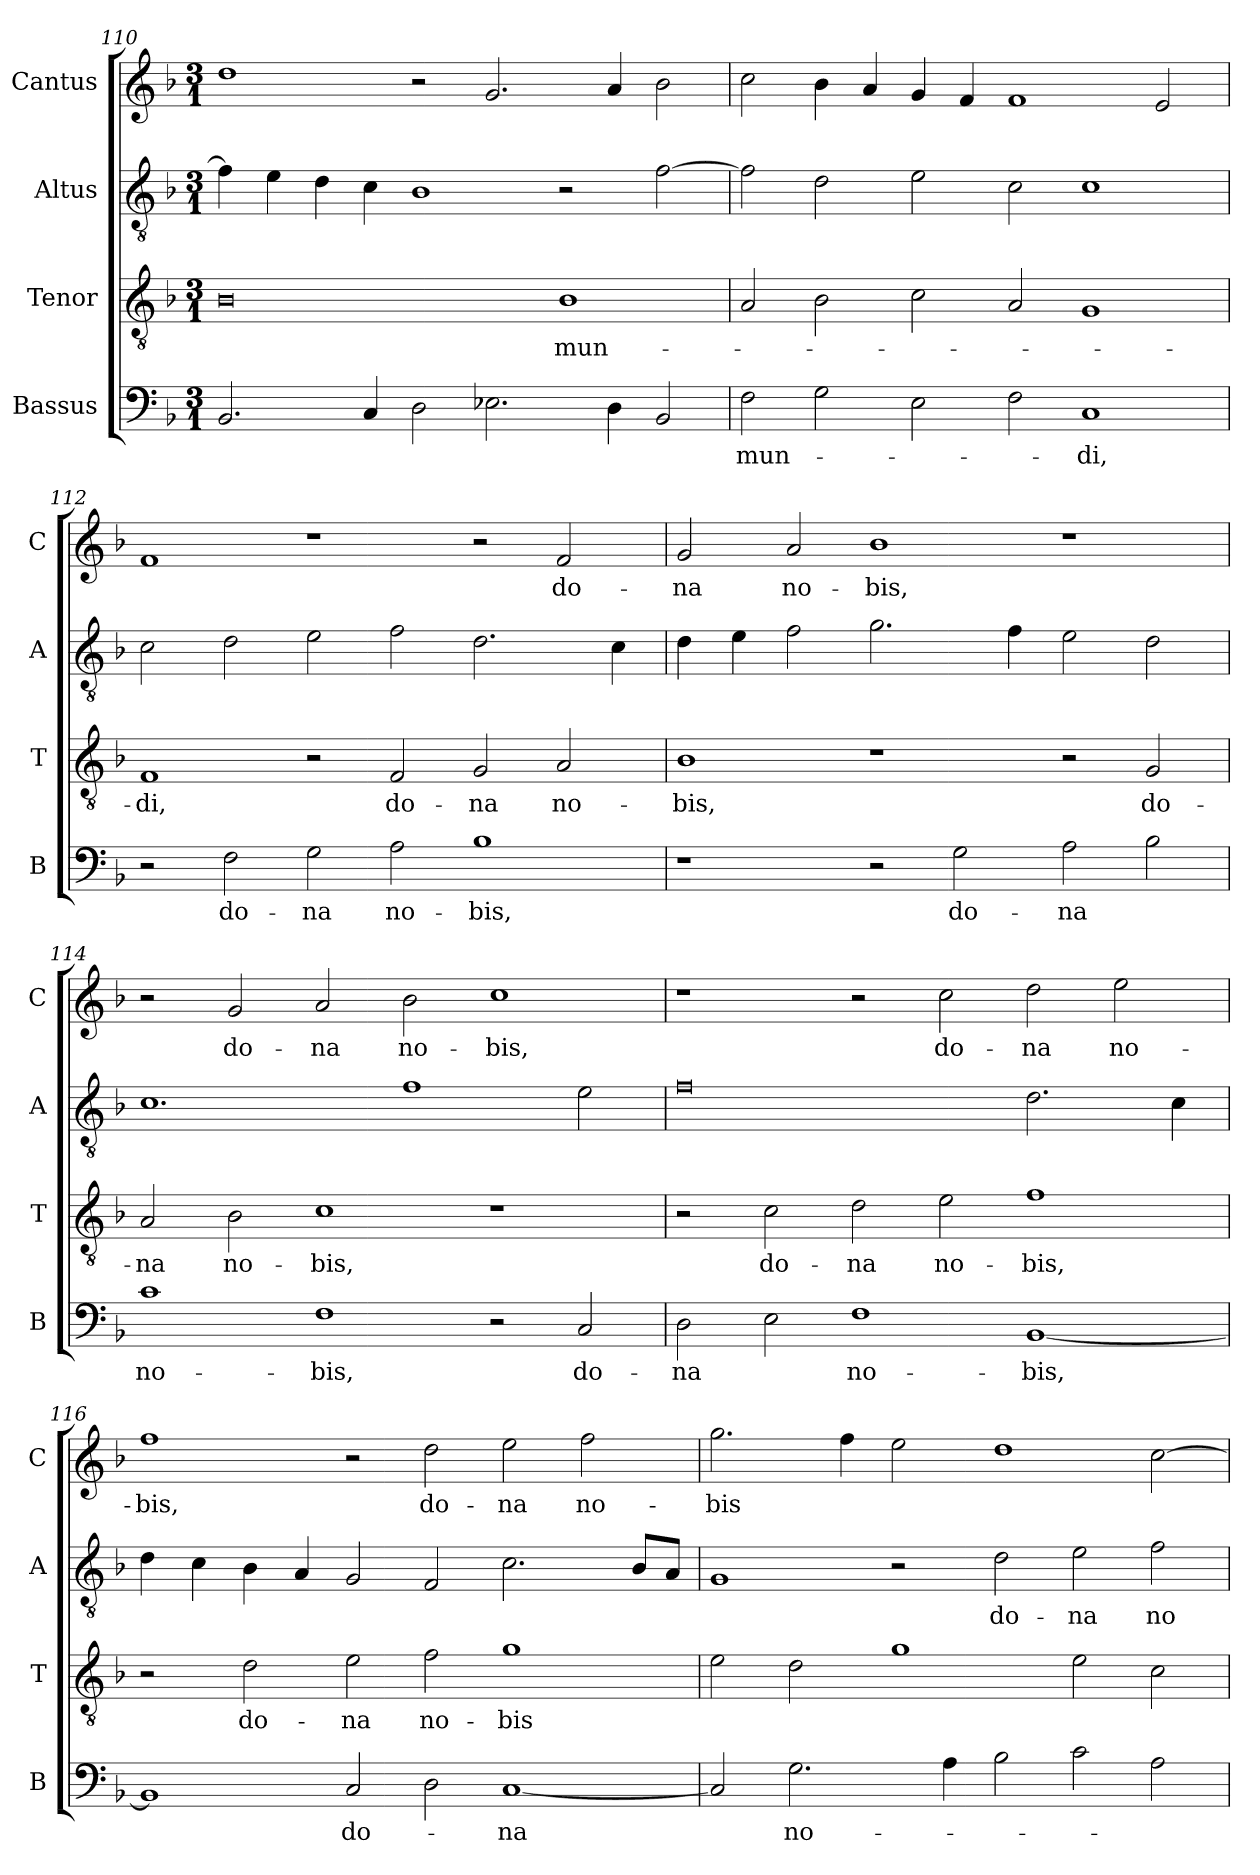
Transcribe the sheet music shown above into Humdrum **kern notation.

**kern	**text	**kern	**text	**kern	**text	**kern	**text
*part4	*part4	*part3	*part3	*part2	*part2	*part1	*part1
*staff4	*staff4	*staff3	*staff3	*staff2	*staff2	*staff1	*staff1
*I"Bassus	*	*I"Tenor	*	*I"Altus	*	*I"Cantus	*
*I'B	*	*I'T	*	*I'A	*	*I'C	*
!!LO:PB:g=z
*clefF4	*	*clefGv2	*	*clefGv2	*	*clefG2	*
*k[b-]	*	*k[b-]	*	*k[b-]	*	*k[b-]	*
*F:	*	*F:	*	*F:	*	*F:	*
*M3/1	*	*M3/1	*	*M3/1	*	*M3/1	*
=110	=110	=110	=110	=110	=110	=110	=110
2.BB-/	.	0B-	.	4f\]	.	1dd	.
.	.	.	.	4e\	.	.	.
.	.	.	.	4d\	.	.	.
4C/	.	.	.	4c\	.	.	.
2D\	.	.	.	1B-	.	2r	.
2.E-X\	.	.	.	.	.	2.g/	.
!	!	!	!LO:LY:b	!	!	!	!
.	.	1B-	mun-	2r	.	.	.
4D\	.	.	.	.	.	4a/	.
2BB-/	.	.	.	[2f\	.	2b-\	.
=111	=111	=111	=111	=111	=111	=111	=111
!	!LO:LY:b	!	!	!	!	!	!
2F\	mun-	2A/	.	2f\]	.	2cc\	.
2G\	.	2B-\	.	2d\	.	4b-\	.
.	.	.	.	.	.	4a/	.
2E\	.	2c\	.	2e\	.	4g/	.
.	.	.	.	.	.	4f/	.
2F\	.	2A/	.	2c\	.	1f	.
!	!LO:LY:b	!	!	!	!	!	!
1C	-di,	1G	.	1c	.	.	.
.	.	.	.	.	.	2e/	.
=112	=112	=112	=112	=112	=112	=112	=112
!	!	!	!LO:LY:b	!	!	!	!
2r	.	1F	-di,	2c\	.	1f	.
!	!LO:LY:b	!	!	!	!	!	!
2F\	do-	.	.	2d\	.	.	.
!	!LO:LY:b	!	!	!	!	!	!
2G\	-na	2r	.	2e\	.	1r	.
!	!LO:LY:b	!	!	!	!	!	!
!	!	!	!LO:LY:b	!	!	!	!
2A\	no-	2F/	do-	2f\	.	.	.
!	!LO:LY:b	!	!	!	!	!	!
!	!	!	!LO:LY:b	!	!	!	!
1B-	-bis,	2G/	-na	2.d\	.	2r	.
!	!	!	!LO:LY:b	!	!	!	!
!	!	!	!	!	!	!	!LO:LY:b
.	.	2A/	no-	.	.	2f/	do-
.	.	.	.	4c\	.	.	.
=113	=113	=113	=113	=113	=113	=113	=113
!	!	!	!LO:LY:b	!	!	!	!
!	!	!	!	!	!	!	!LO:LY:b
1r	.	1B-	-bis,	4d\	.	2g/	-na
.	.	.	.	4e\	.	.	.
!	!	!	!	!	!	!	!LO:LY:b
.	.	.	.	2f\	.	2a/	no-
!	!	!	!	!	!	!	!LO:LY:b
2r	.	1r	.	2.g\	.	1b-	-bis,
!	!LO:LY:b	!	!	!	!	!	!
2G\	do-	.	.	.	.	.	.
.	.	.	.	4f\	.	.	.
!	!LO:LY:b	!	!	!	!	!	!
2A\	-na	2r	.	2e\	.	1r	.
!	!	!	!LO:LY:b	!	!	!	!
2B-\	.	2G/	do-	2d\	.	.	.
=114	=114	=114	=114	=114	=114	=114	=114
!	!LO:LY:b	!	!	!	!	!	!
!	!	!	!LO:LY:b	!	!	!	!
1c	no-	2A/	-na	1.c	.	2r	.
!	!	!	!LO:LY:b	!	!	!	!
!	!	!	!	!	!	!	!LO:LY:b
.	.	2B-\	no-	.	.	2g/	do-
!	!LO:LY:b	!	!	!	!	!	!
!	!	!	!LO:LY:b	!	!	!	!
!	!	!	!	!	!	!	!LO:LY:b
1F	-bis,	1c	-bis,	.	.	2a/	-na
!	!	!	!	!	!	!	!LO:LY:b
.	.	.	.	1f	.	2b-\	no-
!	!	!	!	!	!	!	!LO:LY:b
2r	.	1r	.	.	.	1cc	-bis,
!	!LO:LY:b	!	!	!	!	!	!
2C/	do-	.	.	2e\	.	.	.
=115	=115	=115	=115	=115	=115	=115	=115
!	!LO:LY:b	!	!	!	!	!	!
2D\	-na	2r	.	0f	.	1r	.
!	!	!	!LO:LY:b	!	!	!	!
2E\	.	2c\	do-	.	.	.	.
!	!LO:LY:b	!	!	!	!	!	!
!	!	!	!LO:LY:b	!	!	!	!
1F	no-	2d\	-na	.	.	2r	.
!	!	!	!LO:LY:b	!	!	!	!
!	!	!	!	!	!	!	!LO:LY:b
.	.	2e\	no-	.	.	2cc\	do-
!	!LO:LY:b	!	!	!	!	!	!
!	!	!	!LO:LY:b	!	!	!	!
!	!	!	!	!	!	!	!LO:LY:b
[1BB-	-bis,	1f	-bis,	2.d\	.	2dd\	-na
!	!	!	!	!	!	!	!LO:LY:b
.	.	.	.	.	.	2ee\	no-
.	.	.	.	4c\	.	.	.
!!LO:LB:g=z
=116	=116	=116	=116	=116	=116	=116	=116
!	!	!	!	!	!	!	!LO:LY:b
1BB-]	.	2r	.	4d\	.	1ff	-bis,
.	.	.	.	4c\	.	.	.
!	!	!	!LO:LY:b	!	!	!	!
.	.	2d\	do-	4B-\	.	.	.
.	.	.	.	4A/	.	.	.
!	!LO:LY:b	!	!	!	!	!	!
!	!	!	!LO:LY:b	!	!	!	!
2C/	do-	2e\	-na	2G/	.	2r	.
!	!	!	!LO:LY:b	!	!	!	!
!	!	!	!	!	!	!	!LO:LY:b
2D\	.	2f\	no-	2F/	.	2dd\	do-
!	!LO:LY:b	!	!	!	!	!	!
!	!	!	!LO:LY:b	!	!	!	!
!	!	!	!	!	!	!	!LO:LY:b
[1C	-na	1g	-bis	2.c\	.	2ee\	-na
!	!	!	!	!	!	!	!LO:LY:b
.	.	.	.	.	.	2ff\	no-
.	.	.	.	8B-/L	.	.	.
.	.	.	.	8A/J	.	.	.
=117	=117	=117	=117	=117	=117	=117	=117
!	!	!	!	!	!	!	!LO:LY:b
2C/]	.	2e\	.	1G	.	2.gg\	-bis
!	!LO:LY:b	!	!	!	!	!	!
2.G\	no-	2d\	.	.	.	.	.
.	.	.	.	.	.	4ff\	.
.	.	1g	.	2r	.	2ee\	.
4A\	.	.	.	.	.	.	.
!	!	!	!	!	!LO:LY:b	!	!
2B-\	.	.	.	2d\	do-	1dd	.
!	!	!	!	!	!LO:LY:b	!	!
2c\	.	2e\	.	2e\	-na	.	.
!	!	!	!	!	!LO:LY:b	!	!
2A\	.	2c\	.	2f\	no-	[2cc\	.
=	=	=	=	=	=	=	=
*-	*-	*-	*-	*-	*-	*-	*-
